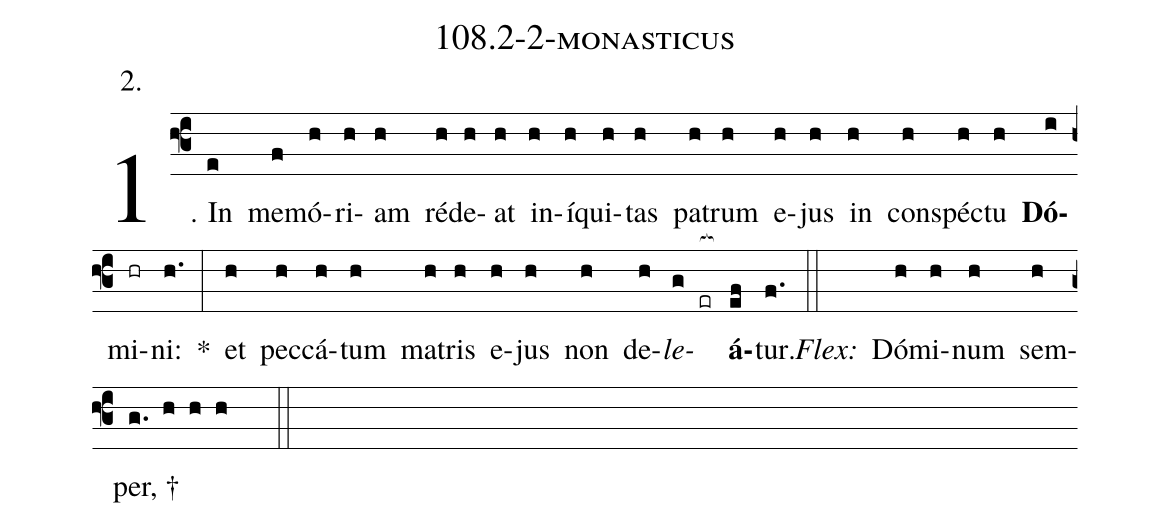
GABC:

name: 108.2-2-monasticus;
annotation: 2.;
%%
(f3)1. In(e) me(f)mó(h)ri(h)am(h) réd(h)e(h)at(h) in(h)í(h)qui(h)tas(h) pa(h)trum(h) e(h)jus(h) in(h) con(h)spéc(h)tu(h) <b>Dó</b>(i)mi(hr)ni:(h.) *(:) et(h) pec(h)cá(h)tum(h) ma(h)tris(h) e(h)jus(h) non(h) de(h)<i>le</i>(g er[ocb:1{])<b>á</b>(ef[ocb:0}])tur.(f.) (::)
<i>Flex:</i>()  Dó(h)mi(h)num(h) sem(h)per, †(g. h h h  ::)
